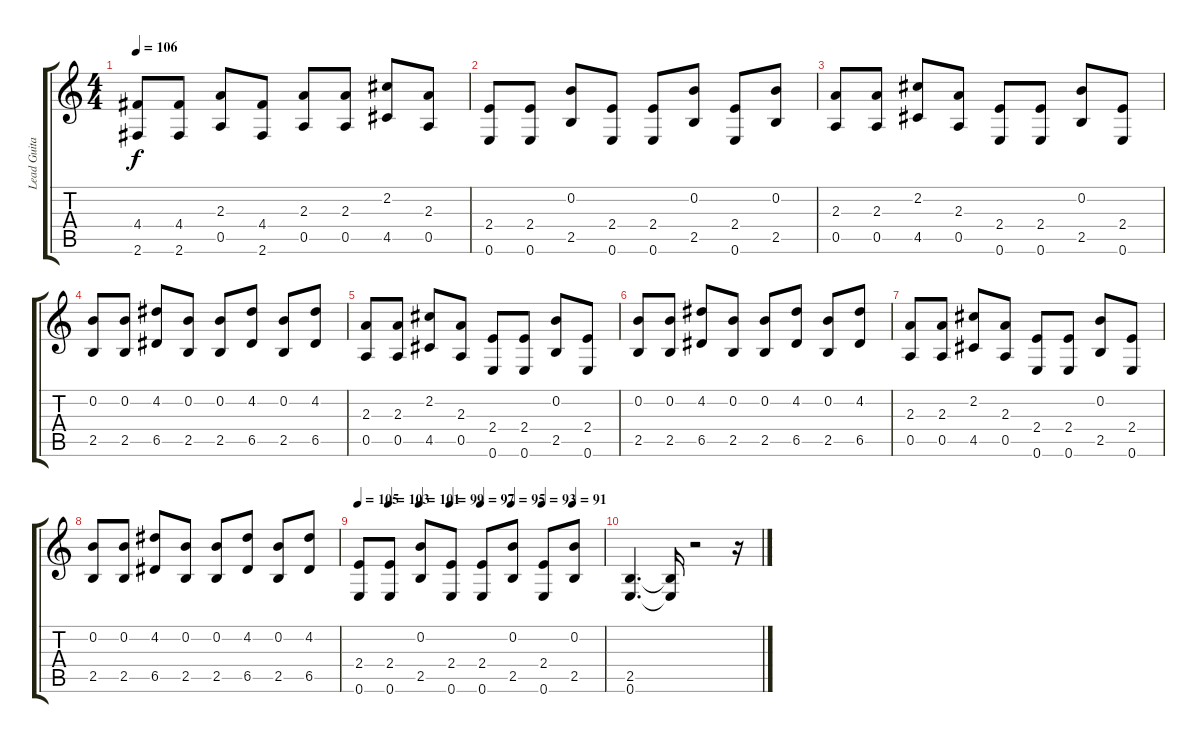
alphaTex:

\track ("Lead Guitar" "Lead Guita") {instrument distortionguitar}
\staff {score tabs}
\tuning (E4 B3 G3 D3 A2 E2) {hide}
\ts (4 4)
\tempo 106
\clef g2
\ks c
(4.4 2.6).8{dy f} (4.4 2.6).8 (2.3 0.5).8 (4.4 2.6).8 (2.3 0.5).8 (2.3 0.5).8 (2.2 4.5).8 (2.3 0.5).8 |
(2.4 0.6).8 (2.4 0.6).8 (0.2 2.5).8 (2.4 0.6).8 (2.4 0.6).8 (0.2 2.5).8 (2.4 0.6).8 (0.2 2.5).8 |
(2.3 0.5).8 (2.3 0.5).8 (2.2 4.5).8 (2.3 0.5).8 (2.4 0.6).8 (2.4 0.6).8 (0.2 2.5).8 (2.4 0.6).8 |
(0.2 2.5).8 (0.2 2.5).8 (4.2 6.5).8 (0.2 2.5).8 (0.2 2.5).8 (4.2 6.5).8 (0.2 2.5).8 (4.2 6.5).8 |
(2.3 0.5).8 (2.3 0.5).8 (2.2 4.5).8 (2.3 0.5).8 (2.4 0.6).8 (2.4 0.6).8 (0.2 2.5).8 (2.4 0.6).8 |
(0.2 2.5).8 (0.2 2.5).8 (4.2 6.5).8 (0.2 2.5).8 (0.2 2.5).8 (4.2 6.5).8 (0.2 2.5).8 (4.2 6.5).8 |
(2.3 0.5).8 (2.3 0.5).8 (2.2 4.5).8 (2.3 0.5).8 (2.4 0.6).8 (2.4 0.6).8 (0.2 2.5).8 (2.4 0.6).8 |
(0.2 2.5).8 (0.2 2.5).8 (4.2 6.5).8 (0.2 2.5).8 (0.2 2.5).8 (4.2 6.5).8 (0.2 2.5).8 (4.2 6.5).8 |
\tempo 105
\tempo (103 0.125)
\tempo (101 0.25)
\tempo (99 0.375)
\tempo (97 0.5)
\tempo (95 0.625)
\tempo (93 0.75)
\tempo (91 0.875)
(2.4 0.6).8 (2.4 0.6).8 (0.2 2.5).8 (2.4 0.6).8 (2.4 0.6).8 (0.2 2.5).8 (2.4 0.6).8 (0.2 2.5).8 |
(2.5 0.6).4{d} (2.5{t} 0.6{t}).16 r.2 r.16
